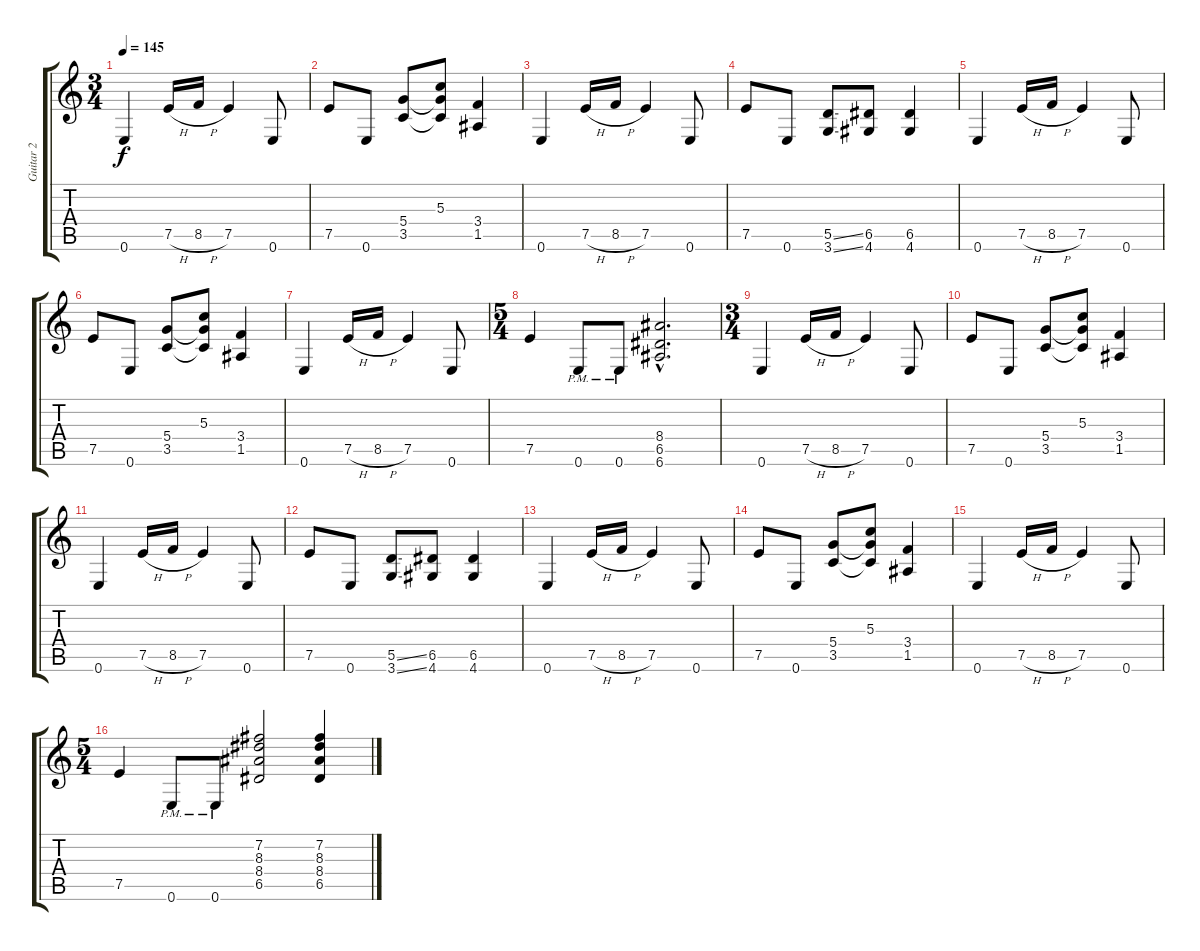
\track ("Guitar 2" "Guitar 2") {instrument distortionguitar}
\staff {score tabs}
\tuning (E4 B3 G3 D3 A2 E2) {hide}
\ts (3 4)
\tempo 145
\clef g2
\ks c
0.6.4{dy f} 7.5{h}.16 8.5{h}.16 7.5.4 0.6.8 |
7.5.8 0.6.8 (5.4 3.5).8 (5.3 5.4{t} 3.5{t}).8 (3.4 1.5).4 |
0.6.4 7.5{h}.16 8.5{h}.16 7.5.4 0.6.8 |
7.5.8 0.6.8 (5.5{ss} 3.6{ss}).8 (6.5 4.6).8 (6.5 4.6).4 |
0.6.4 7.5{h}.16 8.5{h}.16 7.5.4 0.6.8 |
7.5.8 0.6.8 (5.4 3.5).8 (5.3 5.4{t} 3.5{t}).8 (3.4 1.5).4 |
0.6.4 7.5{h}.16 8.5{h}.16 7.5.4 0.6.8 |
\ts (5 4)
7.5.4 0.6{pm}.8 0.6{pm}.8 (8.4{hac} 6.5{hac} 6.6{hac}).2{d} |
\ts (3 4)
0.6.4 7.5{h}.16 8.5{h}.16 7.5.4 0.6.8 |
7.5.8 0.6.8 (5.4 3.5).8 (5.3 5.4{t} 3.5{t}).8 (3.4 1.5).4 |
0.6.4 7.5{h}.16 8.5{h}.16 7.5.4 0.6.8 |
7.5.8 0.6.8 (5.5{ss} 3.6{ss}).8 (6.5 4.6).8 (6.5 4.6).4 |
0.6.4 7.5{h}.16 8.5{h}.16 7.5.4 0.6.8 |
7.5.8 0.6.8 (5.4 3.5).8 (5.3 5.4{t} 3.5{t}).8 (3.4 1.5).4 |
0.6.4 7.5{h}.16 8.5{h}.16 7.5.4 0.6.8 |
\ts (5 4)
7.5.4 0.6{pm}.8 0.6{pm}.8 (7.2 8.3 8.4 6.5).2 (7.2 8.3 8.4 6.5).4
